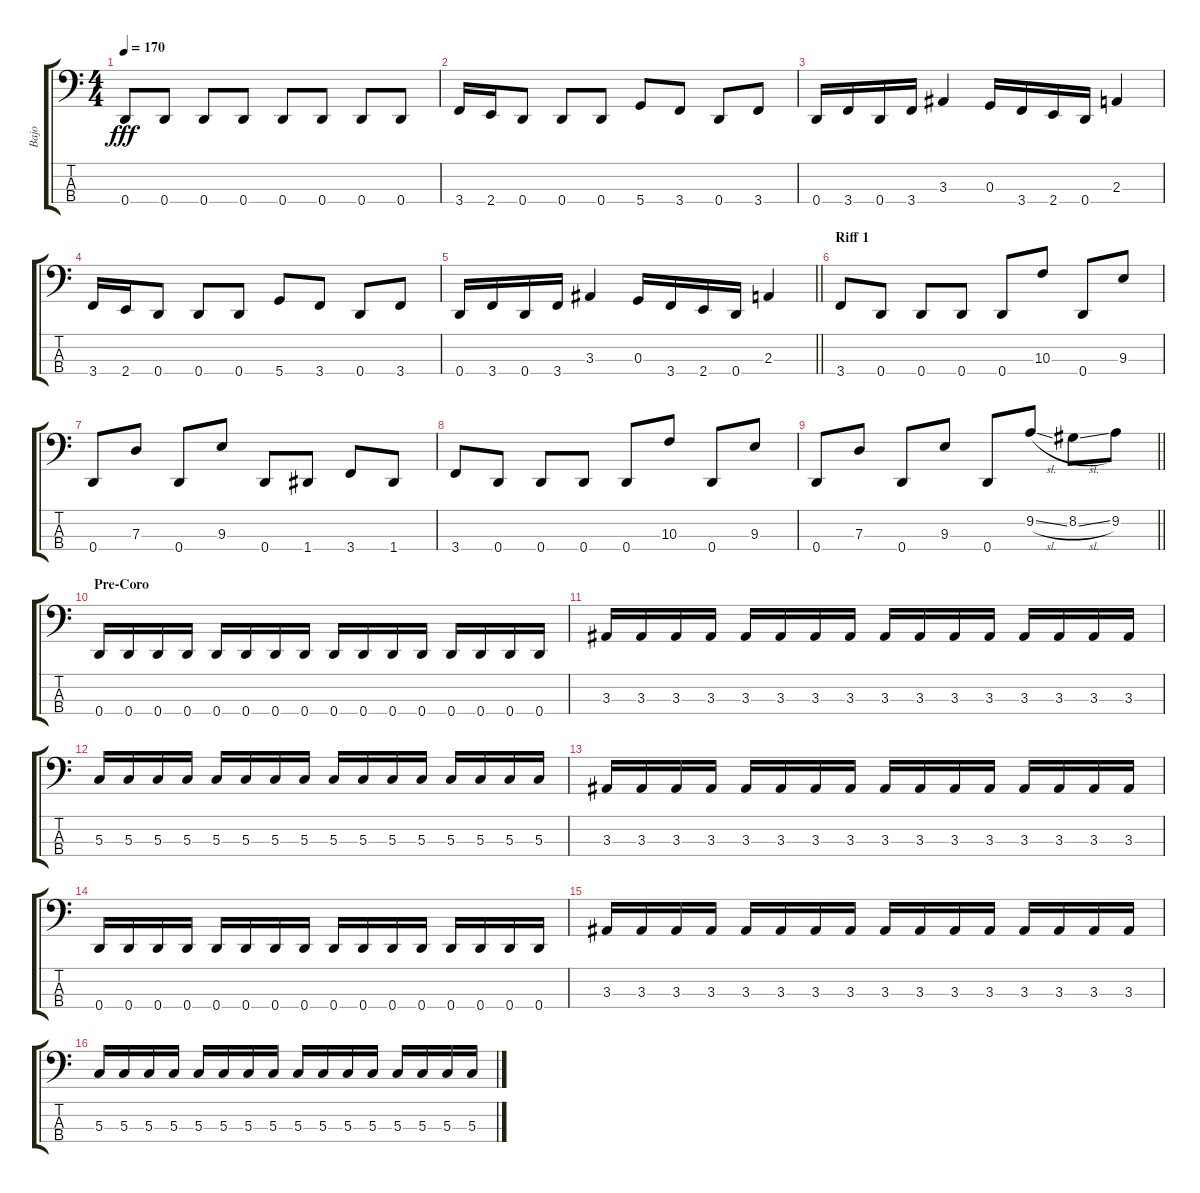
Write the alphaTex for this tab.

\track ("Bajo" "Bajo") {instrument electricbasspick}
\staff {score tabs}
\tuning (F2 C2 G1 D1) {hide}
\ts (4 4)
\tempo 170
\clef f4
\ks c
0.4.8{dy fff} 0.4.8 0.4.8 0.4.8 0.4.8 0.4.8 0.4.8 0.4.8 |
3.4.16 2.4.16 0.4.8 0.4.8 0.4.8 5.4.8 3.4.8 0.4.8 3.4.8 |
0.4.16 3.4.16 0.4.16 3.4.16 3.3.4 0.3.16 3.4.16 2.4.16 0.4.16 2.3.4 |
3.4.16 2.4.16 0.4.8 0.4.8 0.4.8 5.4.8 3.4.8 0.4.8 3.4.8 |
\barLineRight lightlight
0.4.16 3.4.16 0.4.16 3.4.16 3.3.4 0.3.16 3.4.16 2.4.16 0.4.16 2.3.4 |
\section ("" "Riff 1")
3.4.8 0.4.8 0.4.8 0.4.8 0.4.8 10.3.8 0.4.8 9.3.8 |
0.4.8 7.3.8 0.4.8 9.3.8 0.4.8 1.4.8 3.4.8 1.4.8 |
3.4.8 0.4.8 0.4.8 0.4.8 0.4.8 10.3.8 0.4.8 9.3.8 |
\barLineRight lightlight
0.4.8 7.3.8 0.4.8 9.3.8 0.4.8 9.2{sl}.8 8.2{sl}.8 9.2.8 |
\section ("" "Pre-Coro")
0.4.16 0.4.16 0.4.16 0.4.16 0.4.16 0.4.16 0.4.16 0.4.16 0.4.16 0.4.16 0.4.16 0.4.16 0.4.16 0.4.16 0.4.16 0.4.16 |
3.3.16 3.3.16 3.3.16 3.3.16 3.3.16 3.3.16 3.3.16 3.3.16 3.3.16 3.3.16 3.3.16 3.3.16 3.3.16 3.3.16 3.3.16 3.3.16 |
5.3.16 5.3.16 5.3.16 5.3.16 5.3.16 5.3.16 5.3.16 5.3.16 5.3.16 5.3.16 5.3.16 5.3.16 5.3.16 5.3.16 5.3.16 5.3.16 |
3.3.16 3.3.16 3.3.16 3.3.16 3.3.16 3.3.16 3.3.16 3.3.16 3.3.16 3.3.16 3.3.16 3.3.16 3.3.16 3.3.16 3.3.16 3.3.16 |
0.4.16 0.4.16 0.4.16 0.4.16 0.4.16 0.4.16 0.4.16 0.4.16 0.4.16 0.4.16 0.4.16 0.4.16 0.4.16 0.4.16 0.4.16 0.4.16 |
3.3.16 3.3.16 3.3.16 3.3.16 3.3.16 3.3.16 3.3.16 3.3.16 3.3.16 3.3.16 3.3.16 3.3.16 3.3.16 3.3.16 3.3.16 3.3.16 |
5.3.16 5.3.16 5.3.16 5.3.16 5.3.16 5.3.16 5.3.16 5.3.16 5.3.16 5.3.16 5.3.16 5.3.16 5.3.16 5.3.16 5.3.16 5.3.16
